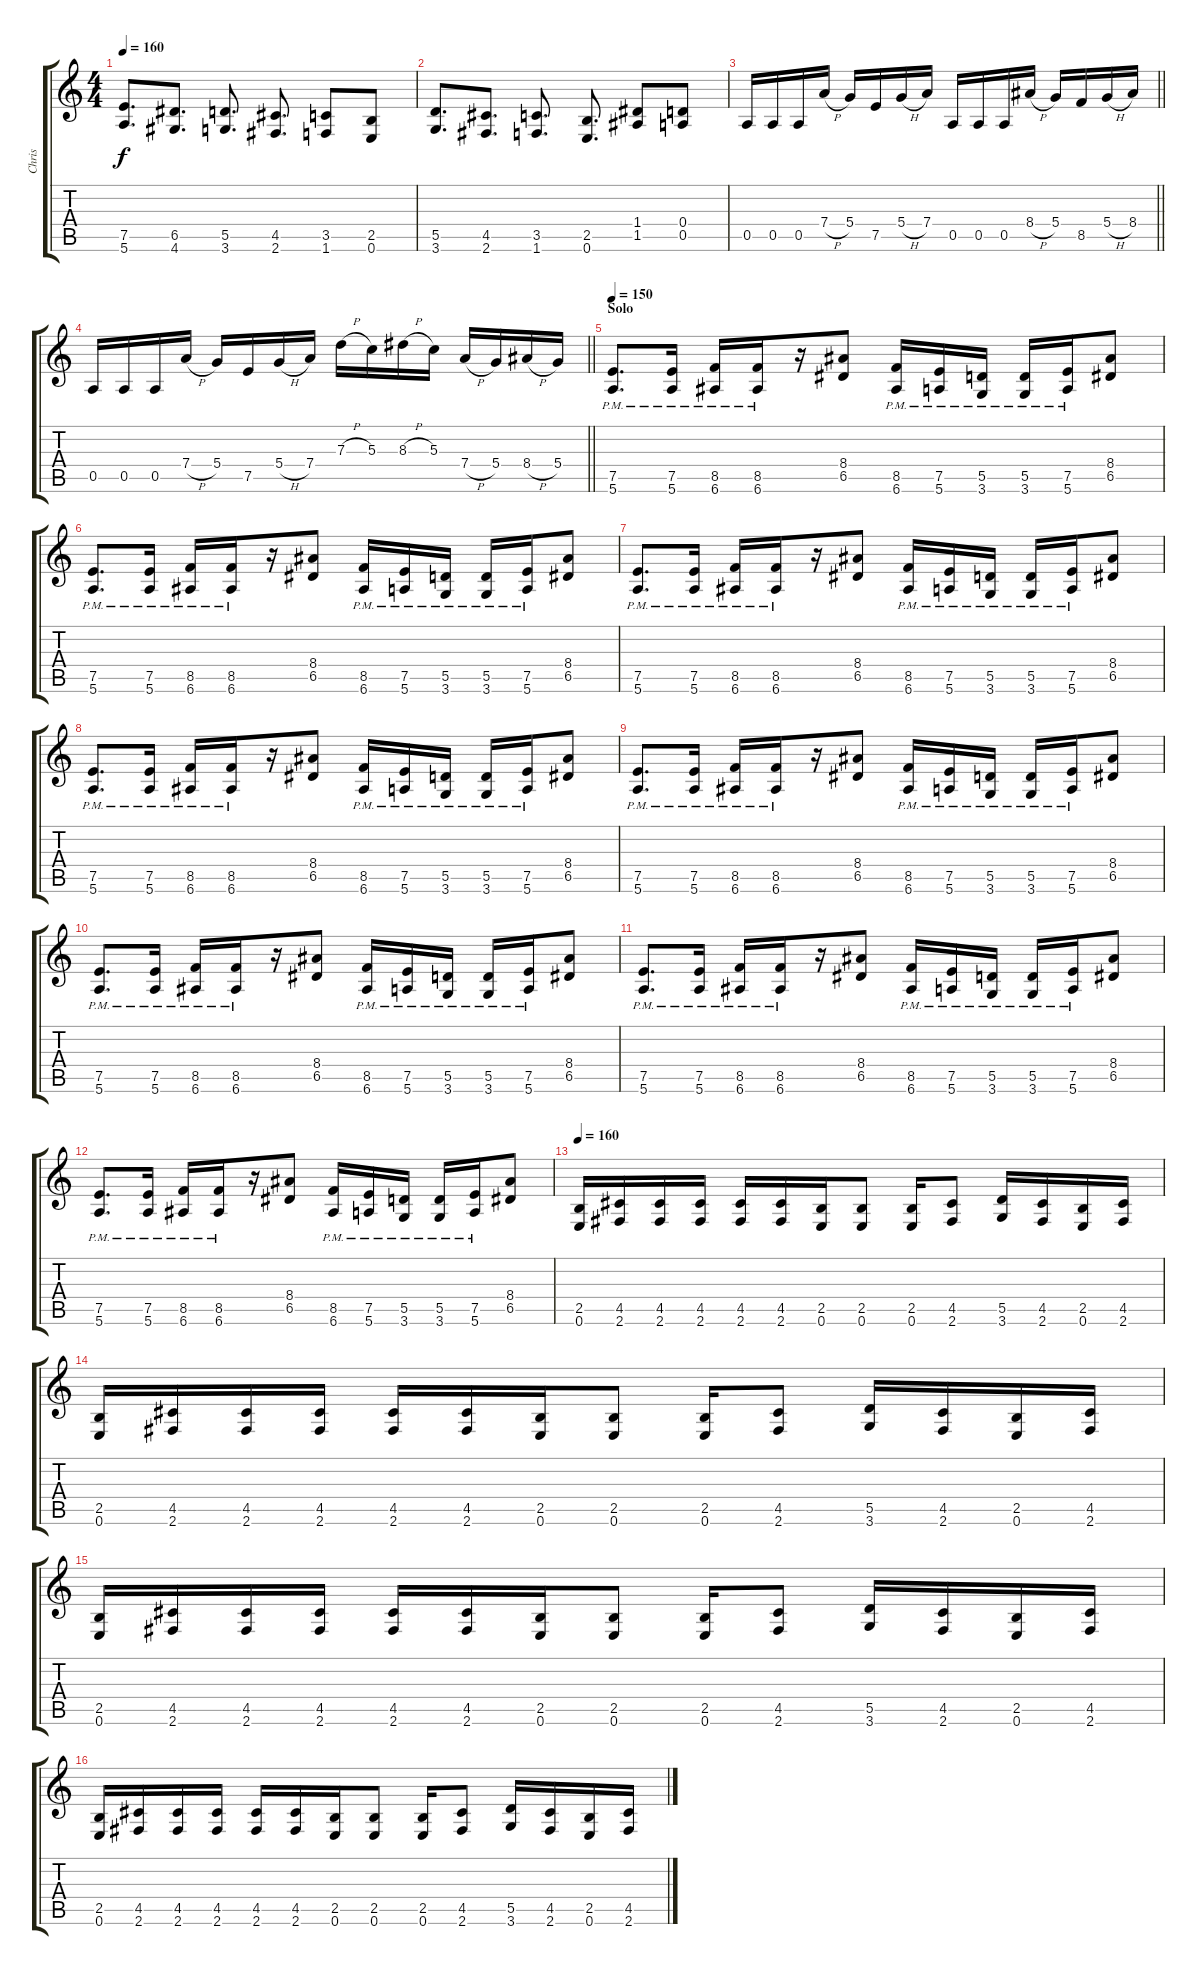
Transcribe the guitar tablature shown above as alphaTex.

\track ("Chris" "Chris") {instrument distortionguitar}
\staff {score tabs}
\tuning (E4 B3 G3 D3 A2 E2) {hide}
\ts (4 4)
\tempo 160
\clef g2
\ks c
(7.5 5.6).8{d dy f} (6.5 4.6).8{d} (5.5 3.6).8{d} (4.5 2.6).8{d} (3.5 1.6).8 (2.5 0.6).8 |
(5.5 3.6).8{d} (4.5 2.6).8{d} (3.5 1.6).8{d} (2.5 0.6).8{d} (1.4 1.5).8 (0.4 0.5).8 |
\barLineRight lightlight
0.5.16 0.5.16 0.5.16 7.4{h}.16 5.4.16 7.5.16 5.4{h}.16 7.4.16 0.5.16 0.5.16 0.5.16 8.4{h}.16 5.4.16 8.5.16 5.4{h}.16 8.4.16 |
\barLineRight lightlight
0.5.16 0.5.16 0.5.16 7.4{h}.16 5.4.16 7.5.16 5.4{h}.16 7.4.16 7.3{h}.16 5.3.16 8.3{h}.16 5.3.16 7.4{h}.16 5.4.16 8.4{h}.16 5.4.16 |
\section ("" "Solo")
\tempo 150
(7.5{pm} 5.6{pm}).8{d} (7.5{pm} 5.6{pm}).16 (8.5{pm} 6.6{pm}).16 (8.5{pm} 6.6{pm}).16 r.16 (8.4 6.5).8 (8.5{pm} 6.6{pm}).16 (7.5{pm} 5.6{pm}).16 (5.5{pm} 3.6{pm}).16 (5.5{pm} 3.6{pm}).16 (7.5{pm} 5.6{pm}).16 (8.4 6.5).8 |
(7.5{pm} 5.6{pm}).8{d} (7.5{pm} 5.6{pm}).16 (8.5{pm} 6.6{pm}).16 (8.5{pm} 6.6{pm}).16 r.16 (8.4 6.5).8 (8.5{pm} 6.6{pm}).16 (7.5{pm} 5.6{pm}).16 (5.5{pm} 3.6{pm}).16 (5.5{pm} 3.6{pm}).16 (7.5{pm} 5.6{pm}).16 (8.4 6.5).8 |
(7.5{pm} 5.6{pm}).8{d} (7.5{pm} 5.6{pm}).16 (8.5{pm} 6.6{pm}).16 (8.5{pm} 6.6{pm}).16 r.16 (8.4 6.5).8 (8.5{pm} 6.6{pm}).16 (7.5{pm} 5.6{pm}).16 (5.5{pm} 3.6{pm}).16 (5.5{pm} 3.6{pm}).16 (7.5{pm} 5.6{pm}).16 (8.4 6.5).8 |
(7.5{pm} 5.6{pm}).8{d} (7.5{pm} 5.6{pm}).16 (8.5{pm} 6.6{pm}).16 (8.5{pm} 6.6{pm}).16 r.16 (8.4 6.5).8 (8.5{pm} 6.6{pm}).16 (7.5{pm} 5.6{pm}).16 (5.5{pm} 3.6{pm}).16 (5.5{pm} 3.6{pm}).16 (7.5{pm} 5.6{pm}).16 (8.4 6.5).8 |
(7.5{pm} 5.6{pm}).8{d} (7.5{pm} 5.6{pm}).16 (8.5{pm} 6.6{pm}).16 (8.5{pm} 6.6{pm}).16 r.16 (8.4 6.5).8 (8.5{pm} 6.6{pm}).16 (7.5{pm} 5.6{pm}).16 (5.5{pm} 3.6{pm}).16 (5.5{pm} 3.6{pm}).16 (7.5{pm} 5.6{pm}).16 (8.4 6.5).8 |
(7.5{pm} 5.6{pm}).8{d} (7.5{pm} 5.6{pm}).16 (8.5{pm} 6.6{pm}).16 (8.5{pm} 6.6{pm}).16 r.16 (8.4 6.5).8 (8.5{pm} 6.6{pm}).16 (7.5{pm} 5.6{pm}).16 (5.5{pm} 3.6{pm}).16 (5.5{pm} 3.6{pm}).16 (7.5{pm} 5.6{pm}).16 (8.4 6.5).8 |
(7.5{pm} 5.6{pm}).8{d} (7.5{pm} 5.6{pm}).16 (8.5{pm} 6.6{pm}).16 (8.5{pm} 6.6{pm}).16 r.16 (8.4 6.5).8 (8.5{pm} 6.6{pm}).16 (7.5{pm} 5.6{pm}).16 (5.5{pm} 3.6{pm}).16 (5.5{pm} 3.6{pm}).16 (7.5{pm} 5.6{pm}).16 (8.4 6.5).8 |
(7.5{pm} 5.6{pm}).8{d} (7.5{pm} 5.6{pm}).16 (8.5{pm} 6.6{pm}).16 (8.5{pm} 6.6{pm}).16 r.16 (8.4 6.5).8 (8.5{pm} 6.6{pm}).16 (7.5{pm} 5.6{pm}).16 (5.5{pm} 3.6{pm}).16 (5.5{pm} 3.6{pm}).16 (7.5{pm} 5.6{pm}).16 (8.4 6.5).8 |
\tempo 160
(2.5 0.6).16 (4.5 2.6).16 (4.5 2.6).16 (4.5 2.6).16 (4.5 2.6).16 (4.5 2.6).16 (2.5 0.6).16 (2.5 0.6).8 (2.5 0.6).16 (4.5 2.6).8 (5.5 3.6).16 (4.5 2.6).16 (2.5 0.6).16 (4.5 2.6).16 |
(2.5 0.6).16 (4.5 2.6).16 (4.5 2.6).16 (4.5 2.6).16 (4.5 2.6).16 (4.5 2.6).16 (2.5 0.6).16 (2.5 0.6).8 (2.5 0.6).16 (4.5 2.6).8 (5.5 3.6).16 (4.5 2.6).16 (2.5 0.6).16 (4.5 2.6).16 |
(2.5 0.6).16 (4.5 2.6).16 (4.5 2.6).16 (4.5 2.6).16 (4.5 2.6).16 (4.5 2.6).16 (2.5 0.6).16 (2.5 0.6).8 (2.5 0.6).16 (4.5 2.6).8 (5.5 3.6).16 (4.5 2.6).16 (2.5 0.6).16 (4.5 2.6).16 |
(2.5 0.6).16 (4.5 2.6).16 (4.5 2.6).16 (4.5 2.6).16 (4.5 2.6).16 (4.5 2.6).16 (2.5 0.6).16 (2.5 0.6).8 (2.5 0.6).16 (4.5 2.6).8 (5.5 3.6).16 (4.5 2.6).16 (2.5 0.6).16 (4.5 2.6).16
